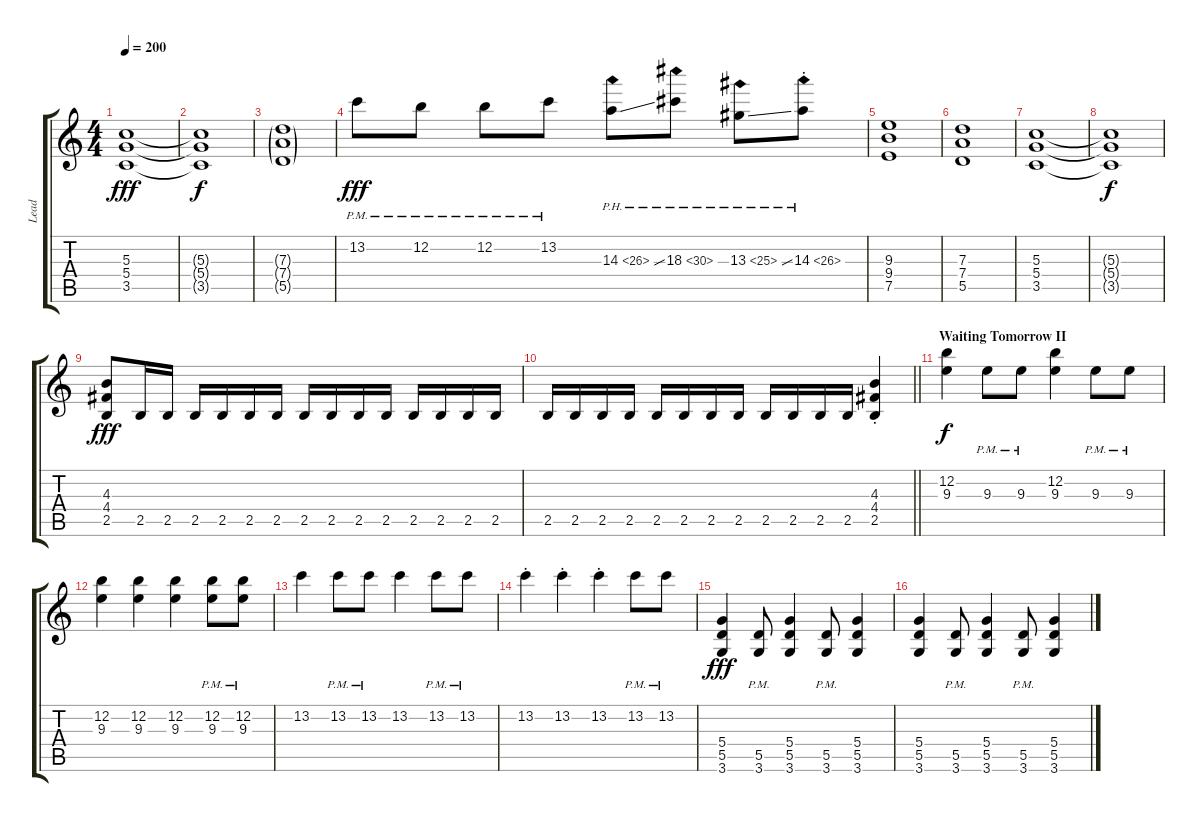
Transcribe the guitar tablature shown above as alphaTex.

\track ("Lead" "Lead") {instrument overdrivenguitar}
\staff {score tabs}
\tuning (E4 B3 G3 D3 A2 E2) {hide}
\ts (4 4)
\tempo 200
\clef g2
\ks c
(5.3 5.4 3.5).1{dy fff} |
(5.3{t} 5.4{t} 3.5{t}).1{dy f} |
(7.3{g} 7.4{g} 5.5{g}).1 |
13.2{pm}.8{dy fff} 12.2{pm}.8 12.2{pm}.8 13.2{pm}.8 14.3{ph 12 ss}.8 18.3{ph 12}.8 13.3{ph 12 ss}.8 14.3{ph 12 st}.8 |
(9.3 9.4 7.5).1 |
(7.3 7.4 5.5).1 |
(5.3 5.4 3.5).1 |
(5.3{t} 5.4{t} 3.5{t}).1{dy f} |
(4.3 4.4 2.5).8{dy fff} 2.5.16 2.5.16 2.5.16 2.5.16 2.5.16 2.5.16 2.5.16 2.5.16 2.5.16 2.5.16 2.5.16 2.5.16 2.5.16 2.5.16 |
\barLineRight lightlight
2.5.16 2.5.16 2.5.16 2.5.16 2.5.16 2.5.16 2.5.16 2.5.16 2.5.16 2.5.16 2.5.16 2.5.16 (4.3{st} 4.4 2.5).4 |
\section ("" "Waiting Tomorrow II")
(12.2 9.3).4{dy f} 9.3{pm}.8 9.3{pm}.8 (12.2 9.3).4 9.3{pm}.8 9.3{pm}.8 |
(12.2 9.3).4 (12.2 9.3).4 (12.2 9.3).4 (12.2{pm} 9.3{pm}).8 (12.2{pm} 9.3{pm}).8 |
13.2.4 13.2{pm}.8 13.2{pm}.8 13.2.4 13.2{pm}.8 13.2{pm}.8 |
13.2{st}.4 13.2{st}.4 13.2{st}.4 13.2{pm}.8 13.2{pm}.8 |
(5.4 5.5 3.6).4{dy fff} (5.5{pm} 3.6{pm}).8 (5.4 5.5 3.6).4 (5.5{pm} 3.6{pm}).8 (5.4 5.5 3.6).4 |
(5.4 5.5 3.6).4 (5.5{pm} 3.6{pm}).8 (5.4 5.5 3.6).4 (5.5{pm} 3.6{pm}).8 (5.4 5.5 3.6).4
